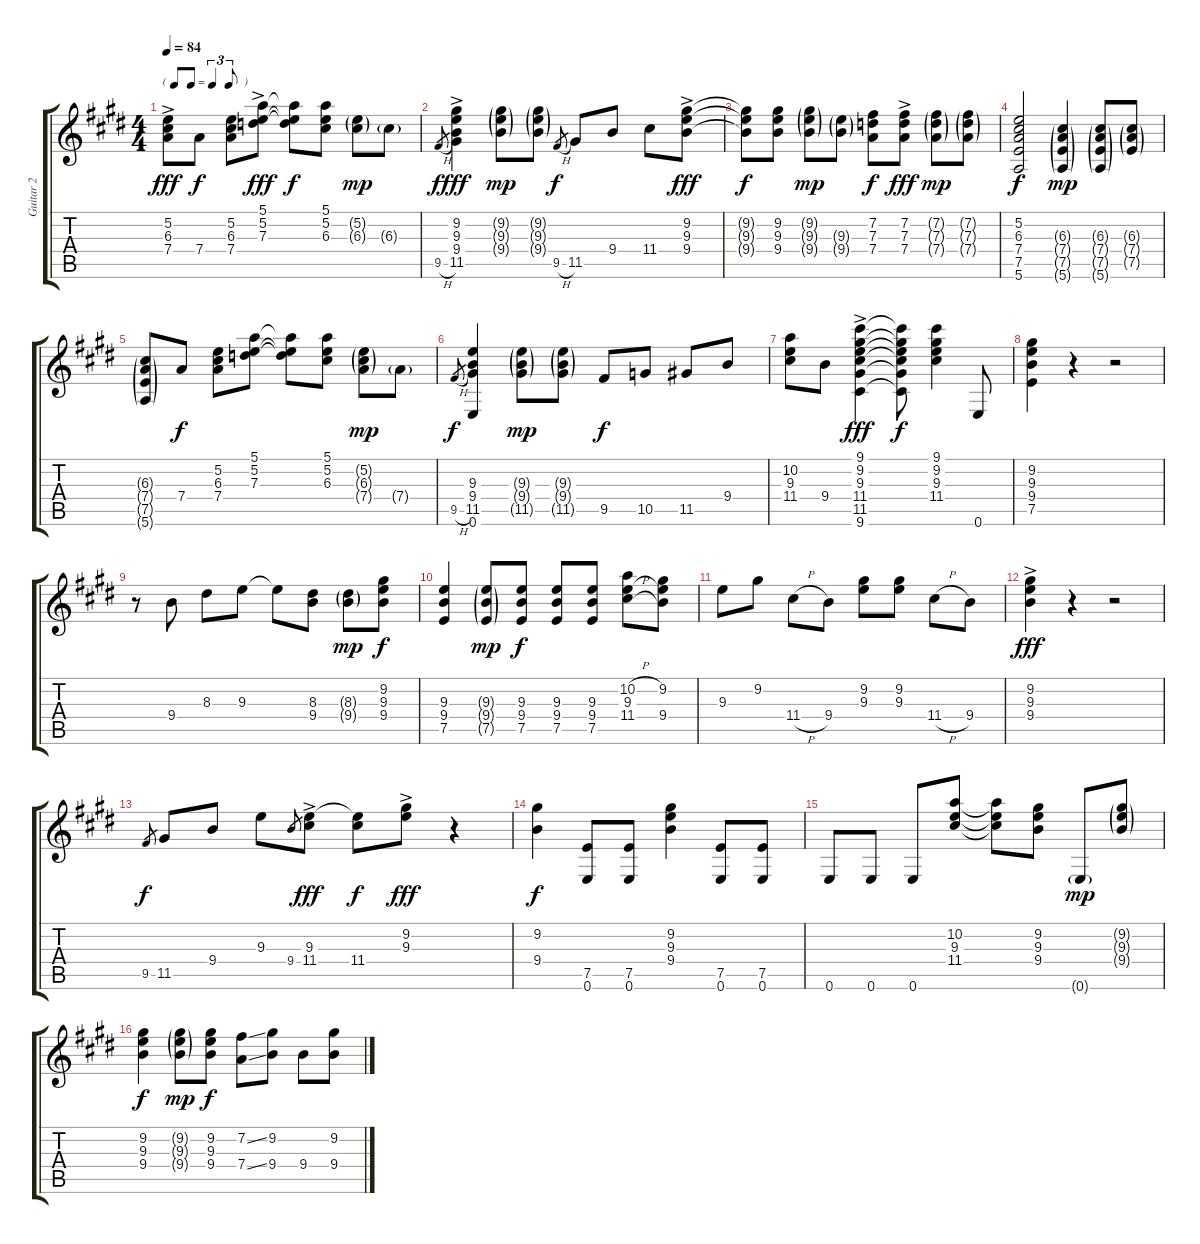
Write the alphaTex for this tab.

\track ("Guitar 2" "Guitar 2") {instrument acousticguitarnylon}
\staff {score tabs}
\tuning (E4 B3 G3 D3 A2 E2) {hide}
\ts (4 4)
\tf triplet8th
\tempo 84
\clef g2
\ks e
(5.2{ac} 6.3{ac} 7.4{ac}).8{dy fff} 7.4.8{dy f} (5.2 6.3 7.4).8 (5.1{ac} 5.2{ac} 7.3{ac}).8{dy fff} (5.1{t} 5.2{t} 7.3{t}).8{dy f} (5.1 5.2 6.3).8 (5.2{g} 6.3{g}).8{dy mp} 6.3{g}.8 |
9.5{h}.8{gr dy f} (9.2{ac} 9.3{ac} 9.4{ac} 11.5{ac}).4{dy fff} (9.2{g} 9.3{g} 9.4{g}).8{dy mp} (9.2{g} 9.3{g} 9.4{g}).8 9.5{h}.8{gr dy f} 11.5.8 9.4.8 11.4.8 (9.2{ac} 9.3{ac} 9.4{ac}).8{dy fff} |
(9.2{t} 9.3{t} 9.4{t}).8{dy f} (9.2 9.3 9.4).8 (9.2{g} 9.3{g} 9.4{g}).8{dy mp} (9.3{g} 9.4{g}).8 (7.2 7.3 7.4).8{dy f} (7.2{ac} 7.3{ac} 7.4{ac}).8{dy fff} (7.2{g} 7.3{g} 7.4{g}).8{dy mp} (7.2{g} 7.3{g} 7.4{g}).8 |
(5.2 6.3 7.4 7.5 5.6).2{dy f} (6.3{g} 7.4{g} 7.5{g} 5.6{g}).4{dy mp} (6.3{g} 7.4{g} 7.5{g} 5.6{g}).8 (6.3{g} 7.4{g} 7.5{g}).8 |
(6.3{g} 7.4{g} 7.5{g} 5.6{g}).8 7.4.8{dy f} (5.2 6.3 7.4).8 (5.1 5.2 7.3).8 (5.1{t} 5.2{t} 7.3{t}).8 (5.1 5.2 6.3).8 (5.2{g} 6.3{g} 7.4{g}).8{dy mp} 7.4{g}.8 |
9.5{h}.8{gr dy f} (9.3 9.4 11.5 0.6).4 (9.3{g} 9.4{g} 11.5{g}).8{dy mp} (9.3{g} 9.4{g} 11.5{g}).8 9.5.8{dy f} 10.5.8 11.5.8 9.4.8 |
(10.2 9.3 11.4).8 9.4.8 (9.1{ac} 9.2{ac} 9.3{ac} 11.4{ac} 11.5{ac} 9.6{ac}).4{dy fff} (9.1{t} 9.2{t} 9.3{t} 11.4{t} 11.5{t} 9.6{t}).8{dy f} (9.1 9.2 9.3 11.4).4 0.6.8 |
(9.2 9.3 9.4 7.5).4 r.4 r.2 |
r.8 9.4.8 8.3.8 9.3.8 9.3{t}.8 (8.3 9.4).8 (8.3{g} 9.4{g}).8{dy mp} (9.2 9.3 9.4).8{dy f} |
(9.3 9.4 7.5).4 (9.3{g} 9.4{g} 7.5{g}).8{dy mp} (9.3 9.4 7.5).8{dy f} (9.3 9.4 7.5).8 (9.3 9.4 7.5).8 (10.2{h} 9.3 11.4{h}).8 (9.2 9.3{t} 9.4).8 |
9.3.8 9.2.8 11.4{h}.8 9.4.8 (9.2 9.3).8 (9.2 9.3).8 11.4{h}.8 9.4.8 |
(9.2{ac} 9.3{ac} 9.4{ac}).4{dy fff} r.4 r.2 |
9.5.8{gr dy f} 11.5.8 9.4.8 9.3.8 9.4.8{gr} (9.3{ac} 11.4{ac}).8{dy fff} (9.3{t} 11.4).8{dy f} (9.2{ac} 9.3{ac}).8{dy fff} r.4 |
(9.2 9.4).4{dy f} (7.5 0.6).8 (7.5 0.6).8 (9.2 9.3 9.4).4 (7.5 0.6).8 (7.5 0.6).8 |
0.6.8 0.6.8 0.6.8 (10.2 9.3 11.4).8 (10.2{t} 9.3{t} 11.4{t}).8 (9.2 9.3 9.4).8 0.6{g}.8{dy mp} (9.2{g} 9.3{g} 9.4{g}).8 |
(9.2 9.3 9.4).4{dy f} (9.2{g} 9.3{g} 9.4{g}).8{dy mp} (9.2 9.3 9.4).8{dy f} (7.2{ss} 7.4{ss}).8 (9.2 9.4).8 9.4.8 (9.2 9.4).8
